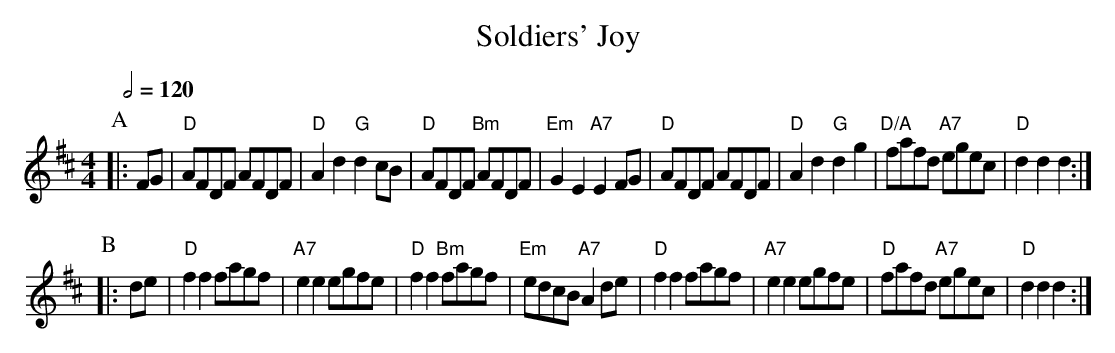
X:1
T:Soldiers' Joy
Q:1/2=120
M:4/4
L:1/8
K:D
P:A
|: FG | "D"AFDF AFDF | "D"A2d2 "G"d2cB | "D"AFDF "Bm"AFDF | "Em"G2E2 "A7"E2FG |\
"D"AFDF AFDF | "D"A2d2 "G"d2g2 | "D/A"fafd "A7"egec | "D"d2d2 d2 :|
P:B
|: de | "D"f2f2 fagf | "A7"e2e2 egfe | "D"f2f2 "Bm"fagf | "Em"edcB "A7"A2de |\
"D"f2f2 fagf | "A7"e2e2 egfe | "D"fafd "A7"egec | "D"d2d2 d2 :|
